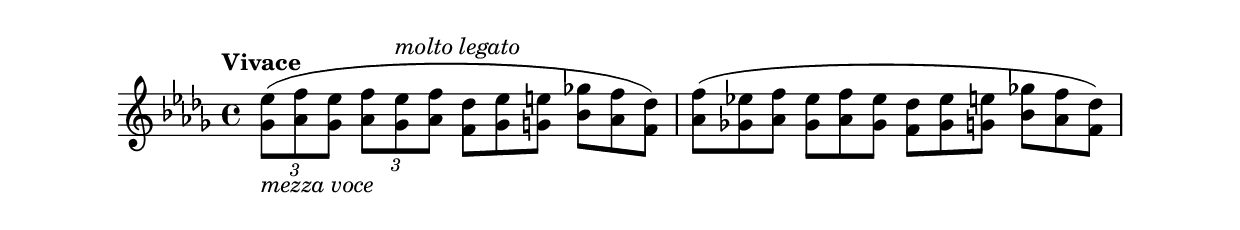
\version "2.15.30"
\include "indice.ily"
\new Staff  \relative f {
  \time 4/4
  \key des \major
  \clef treble
  \tempo "Vivace"
  \times 2/3 { <ges' es'>8(  _\markup\italic{mezza voce} <aes f'> <ges es'> }
\times 2/3 { <aes f'> <ges es'> ^\markup\italic{molto legato} <aes f'> }
\override TupletNumber #'stencil = ##f
\times 2/3 { <f des'> <ges es'> <g e'> }
\times 2/3 { <bes ges'!> <aes f'> <f des'> ) } 

\times 2/3 { <aes f'> ( <ges! es'!> <aes f'>  }
\times 2/3 { <ges es'> <aes f'> <ges es'> }
\times 2/3 { <f des'> <ges es'> <g e'> }
\times 2/3 { <bes ges'!> <aes f'> <f des'> ) }
}